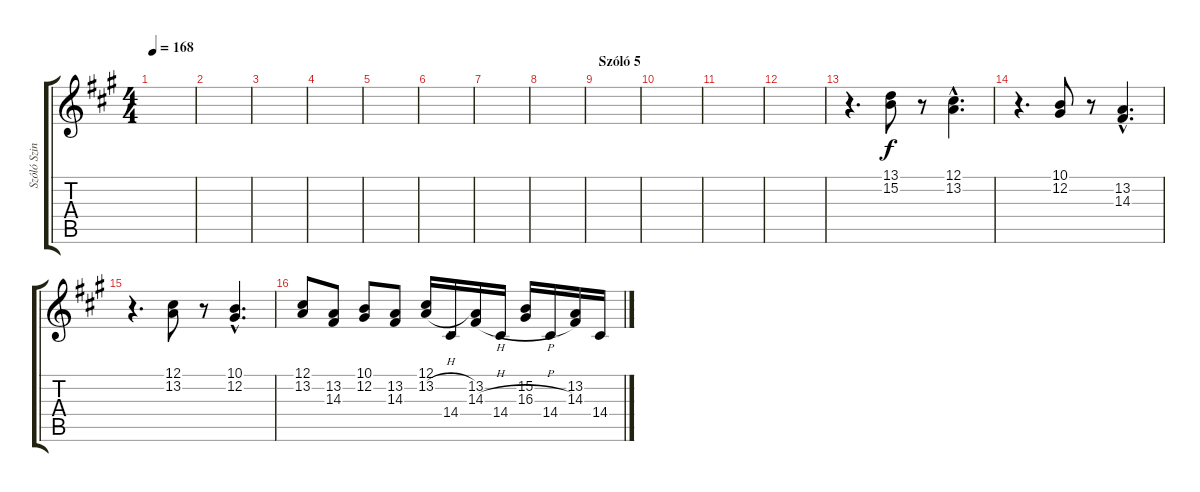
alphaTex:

\track ("Szóló Szinti" "Szóló Szin") {instrument lead5charang}
\staff {score tabs}
\tuning (Db4 Ab3 E3 B2 Gb2 Db2) {hide}
\ts (4 4)
\tempo 168
\clef g2
\ks f#minor
|
|
|
|
|
|
|
|
\section ("" "Szóló 5")
|
|
|
|
r.4{d} (13.1 15.2).8 r.8 (12.1{hac} 13.2{hac}).4{d} |
r.4{d} (10.1 12.2).8 r.8 (13.2{hac} 14.3{hac}).4{d} |
r.4{d} (12.1 13.2).8 r.8 (10.1{hac} 12.2{hac}).4{d} |
(12.1 13.2).8 (13.2 14.3).8 (10.1 12.2).8 (13.2 14.3).8 (12.1 13.2{h}).16 14.4.16 (13.2 14.3{h}).16 14.4.16 (15.2 16.3{h}).16 14.4.16 (13.2 14.3).16 14.4.16
